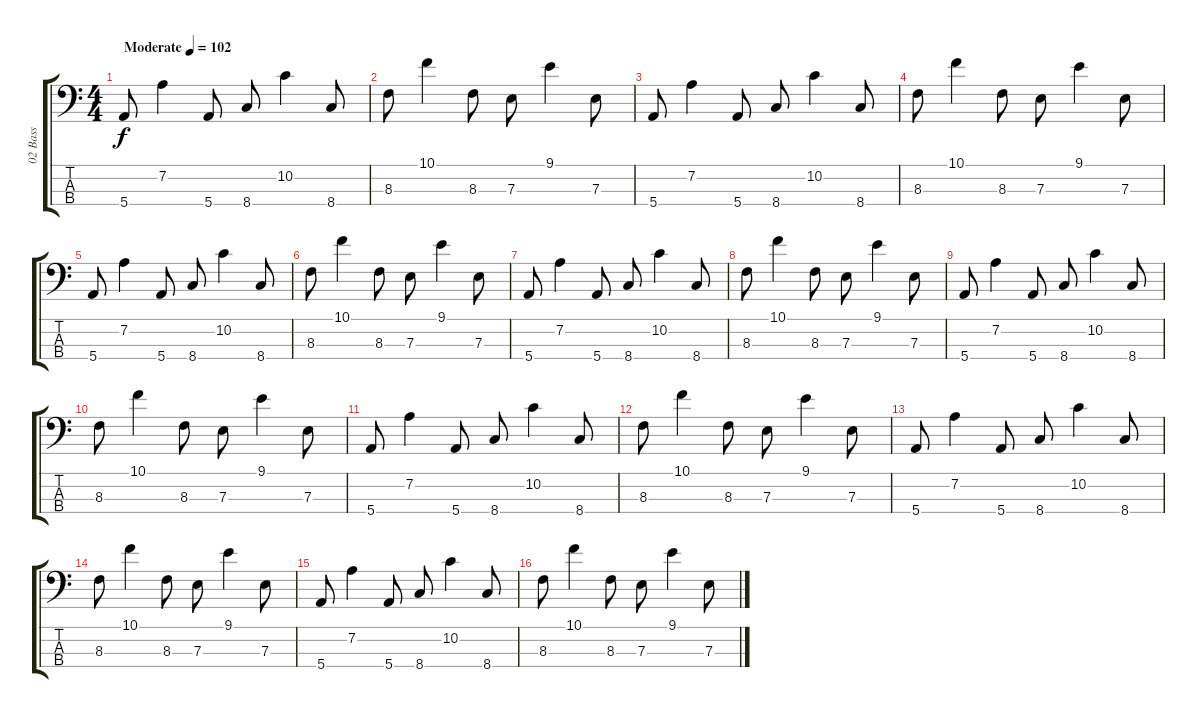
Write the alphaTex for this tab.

\track ("02 Bass" "02 Bass") {instrument fretlessbass}
\staff {score tabs}
\tuning (G2 D2 A1 E1) {hide}
\ts (4 4)
\tempo (102 "Moderate")
\clef f4
\ks c
5.4.8{dy f instrument fretlessbass} 7.2.4 5.4.8 8.4.8 10.2.4 8.4.8 |
8.3.8 10.1.4 8.3.8 7.3.8 9.1.4 7.3.8 |
5.4.8 7.2.4 5.4.8 8.4.8 10.2.4 8.4.8 |
8.3.8 10.1.4 8.3.8 7.3.8 9.1.4 7.3.8 |
5.4.8 7.2.4 5.4.8 8.4.8 10.2.4 8.4.8 |
8.3.8 10.1.4 8.3.8 7.3.8 9.1.4 7.3.8 |
5.4.8 7.2.4 5.4.8 8.4.8 10.2.4 8.4.8 |
8.3.8 10.1.4 8.3.8 7.3.8 9.1.4 7.3.8 |
5.4.8 7.2.4 5.4.8 8.4.8 10.2.4 8.4.8 |
8.3.8 10.1.4 8.3.8 7.3.8 9.1.4 7.3.8 |
5.4.8 7.2.4 5.4.8 8.4.8 10.2.4 8.4.8 |
8.3.8 10.1.4 8.3.8 7.3.8 9.1.4 7.3.8 |
5.4.8 7.2.4 5.4.8 8.4.8 10.2.4 8.4.8 |
8.3.8 10.1.4 8.3.8 7.3.8 9.1.4 7.3.8 |
5.4.8 7.2.4 5.4.8 8.4.8 10.2.4 8.4.8 |
8.3.8 10.1.4 8.3.8 7.3.8 9.1.4 7.3.8
